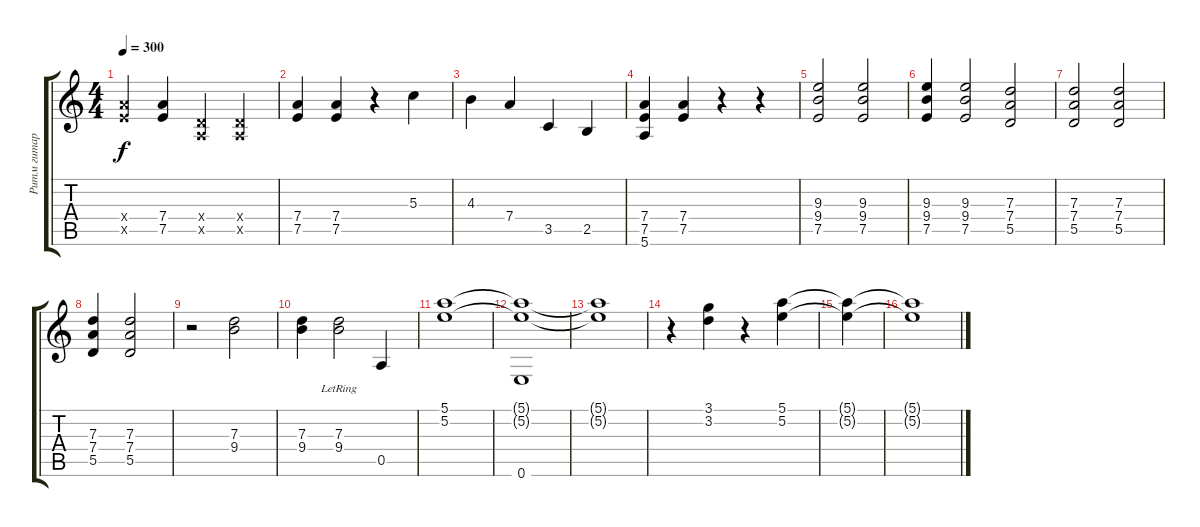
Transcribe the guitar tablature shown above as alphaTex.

\track ("Ритм гитара" "Ритм гитар") {instrument overdrivenguitar}
\staff {score tabs}
\tuning (E4 B3 G3 D3 A2 E2) {hide}
\ts (4 4)
\tempo 300
\clef g2
\ks c
(7.4{x} 7.5{x}).4{dy f} (7.4 7.5).4 (0.4{x} 0.5{x}).4 (0.4{x} 0.5{x}).4 |
(7.4 7.5).4 (7.4 7.5).4 r.4 5.3.4 |
4.3.4 7.4.4 3.5.4 2.5.4 |
(7.4 7.5 5.6).4 (7.4 7.5).4 r.4 r.4 |
(9.3 9.4 7.5).2 (9.3 9.4 7.5).2 |
(9.3 9.4 7.5).4 (9.3 9.4 7.5).2 (7.3 7.4 5.5).2 |
(7.3 7.4 5.5).2 (7.3 7.4 5.5).2 |
(7.3 7.4 5.5).4 (7.3 7.4 5.5).2 |
r.2 (7.3 9.4).2 |
(7.3 9.4).4 (7.3{lr} 9.4).2 0.5.4 |
(5.1 5.2).1 |
(5.1{t} 5.2{t} 0.6).1 |
(5.1{t} 5.2{t}).1 |
r.4 (3.1 3.2).4 r.4 (5.1 5.2).4 |
(5.1{t} 5.2{t}).4 |
(5.1{t} 5.2{t}).1
